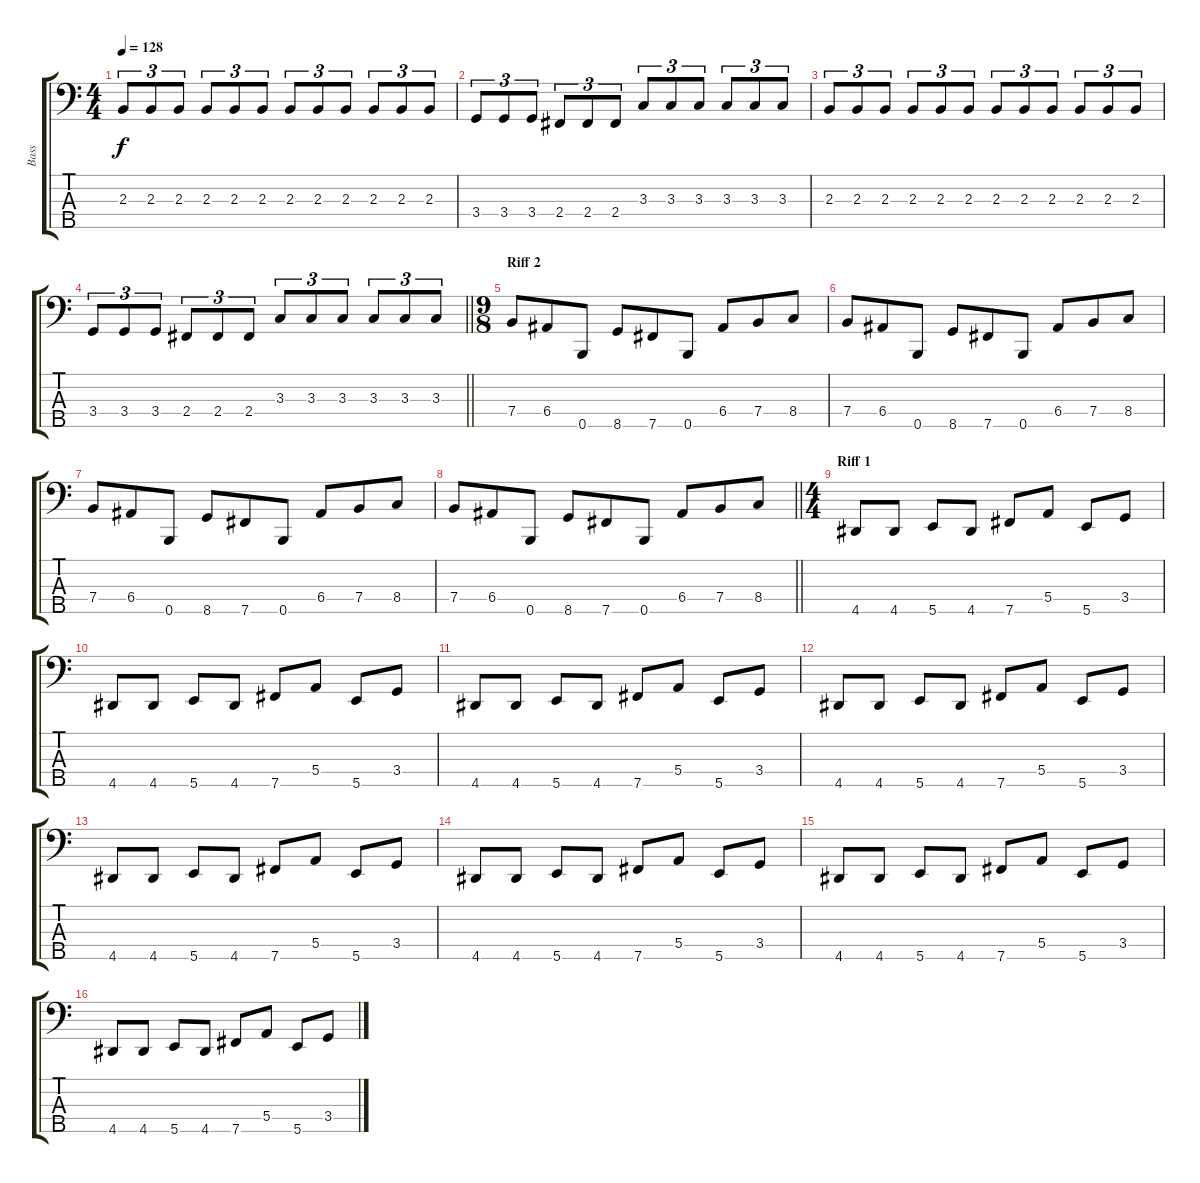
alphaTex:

\track ("Bass" "Bass") {instrument electricbasspick}
\staff {score tabs}
\tuning (G2 D2 A1 E1 B0) {hide}
\ts (4 4)
\tempo 128
\clef f4
\ks c
2.3.8{tu (3 2) dy f} 2.3.8{tu (3 2)} 2.3.8{tu (3 2)} 2.3.8{tu (3 2)} 2.3.8{tu (3 2)} 2.3.8{tu (3 2)} 2.3.8{tu (3 2)} 2.3.8{tu (3 2)} 2.3.8{tu (3 2)} 2.3.8{tu (3 2)} 2.3.8{tu (3 2)} 2.3.8{tu (3 2)} |
3.4.8{tu (3 2)} 3.4.8{tu (3 2)} 3.4.8{tu (3 2)} 2.4.8{tu (3 2)} 2.4.8{tu (3 2)} 2.4.8{tu (3 2)} 3.3.8{tu (3 2)} 3.3.8{tu (3 2)} 3.3.8{tu (3 2)} 3.3.8{tu (3 2)} 3.3.8{tu (3 2)} 3.3.8{tu (3 2)} |
2.3.8{tu (3 2)} 2.3.8{tu (3 2)} 2.3.8{tu (3 2)} 2.3.8{tu (3 2)} 2.3.8{tu (3 2)} 2.3.8{tu (3 2)} 2.3.8{tu (3 2)} 2.3.8{tu (3 2)} 2.3.8{tu (3 2)} 2.3.8{tu (3 2)} 2.3.8{tu (3 2)} 2.3.8{tu (3 2)} |
\barLineRight lightlight
3.4.8{tu (3 2)} 3.4.8{tu (3 2)} 3.4.8{tu (3 2)} 2.4.8{tu (3 2)} 2.4.8{tu (3 2)} 2.4.8{tu (3 2)} 3.3.8{tu (3 2)} 3.3.8{tu (3 2)} 3.3.8{tu (3 2)} 3.3.8{tu (3 2)} 3.3.8{tu (3 2)} 3.3.8{tu (3 2)} |
\ts (9 8)
\section ("" "Riff 2")
7.4.8 6.4.8 0.5.8 8.5.8 7.5.8 0.5.8 6.4.8 7.4.8 8.4.8 |
7.4.8 6.4.8 0.5.8 8.5.8 7.5.8 0.5.8 6.4.8 7.4.8 8.4.8 |
7.4.8 6.4.8 0.5.8 8.5.8 7.5.8 0.5.8 6.4.8 7.4.8 8.4.8 |
\barLineRight lightlight
7.4.8 6.4.8 0.5.8 8.5.8 7.5.8 0.5.8 6.4.8 7.4.8 8.4.8 |
\ts (4 4)
\section ("" "Riff 1")
4.5.8 4.5.8 5.5.8 4.5.8 7.5.8 5.4.8 5.5.8 3.4.8 |
4.5.8 4.5.8 5.5.8 4.5.8 7.5.8 5.4.8 5.5.8 3.4.8 |
4.5.8 4.5.8 5.5.8 4.5.8 7.5.8 5.4.8 5.5.8 3.4.8 |
4.5.8 4.5.8 5.5.8 4.5.8 7.5.8 5.4.8 5.5.8 3.4.8 |
4.5.8 4.5.8 5.5.8 4.5.8 7.5.8 5.4.8 5.5.8 3.4.8 |
4.5.8 4.5.8 5.5.8 4.5.8 7.5.8 5.4.8 5.5.8 3.4.8 |
4.5.8 4.5.8 5.5.8 4.5.8 7.5.8 5.4.8 5.5.8 3.4.8 |
4.5.8 4.5.8 5.5.8 4.5.8 7.5.8 5.4.8 5.5.8 3.4.8
